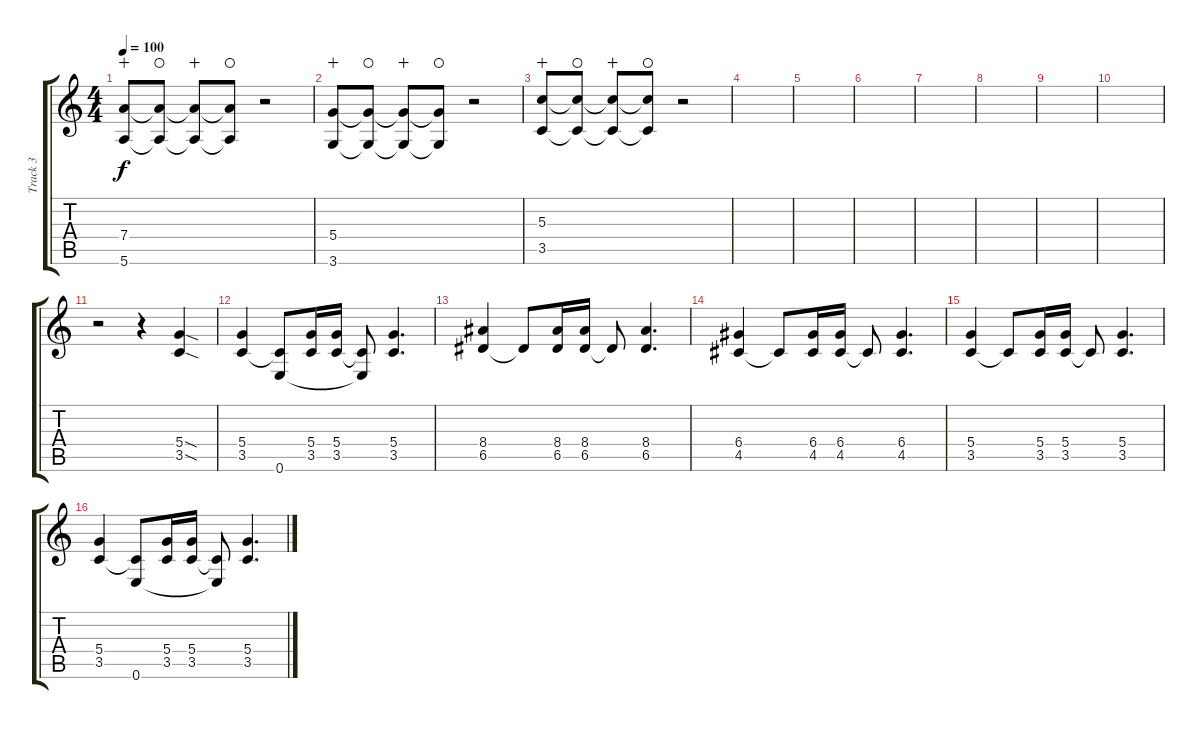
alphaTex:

\track ("Track 3" "Track 3") {instrument distortionguitar}
\staff {score tabs}
\tuning (E4 B3 G3 D3 A2 E2) {hide}
\ts (4 4)
\tempo 100
\clef g2
\ks c
(7.4 5.6).8{dy f wahc} (7.4{t} 5.6{t}).8{waho} (7.4{t} 5.6{t}).8{wahc} (7.4{t} 5.6{t}).8{waho} r.2 |
(5.4 3.6).8{wahc} (5.4{t} 3.6{t}).8{waho} (5.4{t} 3.6{t}).8{wahc} (5.4{t} 3.6{t}).8{waho} r.2 |
(5.3 3.5).8{wahc} (5.3{t} 3.5{t}).8{waho} (5.3{t} 3.5{t}).8{wahc} (5.3{t} 3.5{t}).8{waho} r.2 |
|
|
|
|
|
|
|
r.2 r.4 (5.4{sod} 3.5{sod}).4 |
(5.4 3.5).4 (3.5{t} 0.6).8 (5.4 3.5).16 (5.4 3.5).16 (3.5{t} 0.6{t}).8 (5.4 3.5).4{d} |
(8.4 6.5).4 6.5{t}.8 (8.4 6.5).16 (8.4 6.5).16 6.5{t}.8 (8.4 6.5).4{d} |
(6.4 4.5).4 4.5{t}.8 (6.4 4.5).16 (6.4 4.5).16 4.5{t}.8 (6.4 4.5).4{d} |
(5.4 3.5).4 3.5{t}.8 (5.4 3.5).16 (5.4 3.5).16 3.5{t}.8 (5.4 3.5).4{d} |
(5.4 3.5).4 (3.5{t} 0.6).8 (5.4 3.5).16 (5.4 3.5).16 (3.5{t} 0.6{t}).8 (5.4 3.5).4{d}
